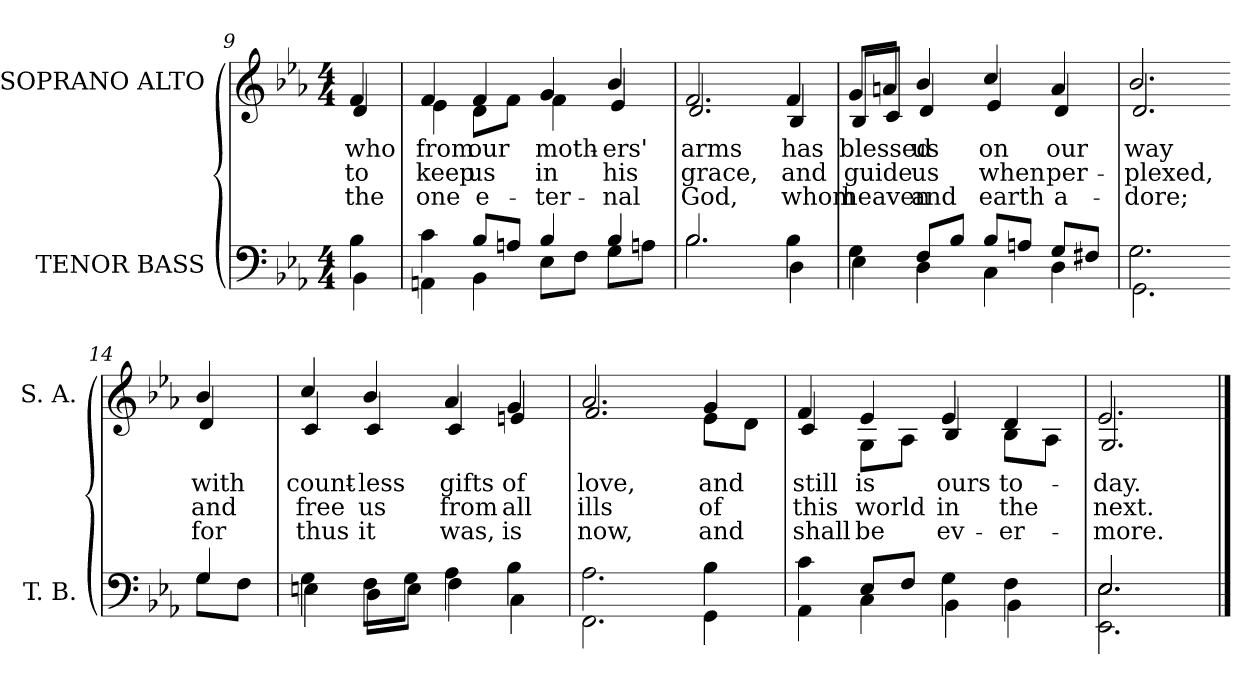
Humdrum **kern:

**kern	**kern	**text	**text	**text
*part2	*part1	*part1	*part1	*part1
*staff2	*staff1	*staff1	*staff1	*staff1
*I"TENOR BASS	*I"SOPRANO ALTO	*	*	*
*I'T. B.	*I'S. A.	*	*	*
*clefF4	*clefG2	*	*	*
*k[b-e-a-]	*k[b-e-a-]	*	*	*
*E-:	*E-:	*	*	*
*M4/4	*M4/4	*	*	*
=9	=9	=9	=9	=9
*^	*	*	*	*
!	!	!	!LO:LY:b:color=#000000	!LO:LY:b:color=#000000	!LO:LY:b:color=#000000
*	*	*^	*	*	*
4B-i\	4BB-i\	4fi/	4di/	who	to	the
=10	=10	=10	=10	=10	=10	=10
!	!	!	!	!LO:LY:b:color=#000000	!LO:LY:b:color=#000000	!LO:LY:b:color=#000000
4ci\	4AAni\	4fi/	4e-i\	from	keep	one
!	!	!	!	!LO:LY:b:color=#000000	!LO:LY:b:color=#000000	!LO:LY:b:color=#000000
8B-i/L	4BB-i\	4fi/	8di\L	our	us	e-
8Ani/J	.	.	8fi\J	.	.	.
!	!	!	!	!LO:LY:b:color=#000000	!LO:LY:b:color=#000000	!LO:LY:b:color=#000000
4B-i/	8E-i\L	4gi/	4fi\	moth-	in	-ter-
.	8Fi\J	.	.	.	.	.
!	!	!	!	!LO:LY:b:color=#000000	!LO:LY:b:color=#000000	!LO:LY:b:color=#000000
4B-i/	8Gi\L	4b-i/	4e-i/	-ers'	his	-nal
.	8Ani\J	.	.	.	.	.
!!LO:LB:g=z	!!
=11	=11	=11	=11	=11	=11	=11
!	!	!	!	!LO:LY:b:color=#000000	!LO:LY:b:color=#000000	!LO:LY:b:color=#000000
2.B-i/	2.B-i\	2.fi/	2.di/	arms	grace,	God,
!	!	!	!	!LO:LY:b:color=#000000	!LO:LY:b:color=#000000	!LO:LY:b:color=#000000
4B-i\	4Di\	4fi/	4B-i/	has	and	whom
=12	=12	=12	=12	=12	=12	=12
!	!	!	!	!LO:LY:b:color=#000000	!LO:LY:b:color=#000000	!LO:LY:b:color=#000000
4Gi\	4E-i\	8gi/L	8B-i/L	blessed	guide	heaven
.	.	8ani/J	8ci/J	.	.	.
!	!	!	!	!LO:LY:b:color=#000000	!LO:LY:b:color=#000000	!LO:LY:b:color=#000000
8Fi/L	4Di\	4b-i/	4di/	us	us	and
8B-i/J	.	.	.	.	.	.
!	!	!	!	!LO:LY:b:color=#000000	!LO:LY:b:color=#000000	!LO:LY:b:color=#000000
8B-i/L	4Ci\	4cci/	4e-i/	on	when	earth
8Ani/J	.	.	.	.	.	.
!	!	!	!	!LO:LY:b:color=#000000	!LO:LY:b:color=#000000	!LO:LY:b:color=#000000
8Gi/L	4Di\	4ai/	4di/	our	per-	a-
8F#Xi/J	.	.	.	.	.	.
=13	=13	=13	=13	=13	=13	=13
!	!	!	!	!LO:LY:b:color=#000000	!LO:LY:b:color=#000000	!LO:LY:b:color=#000000
2.Gi\	2.GGi\	2.b-i/	2.di/	way	-plexed,	-dore;
=14-	=14-	=14-	=14-	=14-	=14-	=14-
!	!	!	!	!LO:LY:b:color=#000000	!LO:LY:b:color=#000000	!LO:LY:b:color=#000000
4Gi/	8Gi\L	4b-i/	4di/	with	and	for
.	8Fi\J	.	.	.	.	.
!!LO:LB:g=z	!!
=15	=15	=15	=15	=15	=15	=15
!	!	!	!	!LO:LY:b:color=#000000	!LO:LY:b:color=#000000	!LO:LY:b:color=#000000
4Gi\	4Eni\	4cci/	4ci/	count-	free	thus
!	!	!	!	!LO:LY:b:color=#000000	!LO:LY:b:color=#000000	!LO:LY:b:color=#000000
8Fi\L	8Di\L	4b-i/	4ci/	-less	us	it
8Gi\J	8Ei\J	.	.	.	.	.
!	!	!	!	!LO:LY:b:color=#000000	!LO:LY:b:color=#000000	!LO:LY:b:color=#000000
4A-i\	4Fi\	4a-i/	4ci/	gifts	from	was,
!	!	!	!	!LO:LY:b:color=#000000	!LO:LY:b:color=#000000	!LO:LY:b:color=#000000
4B-i\	4Ci\	4gi/	4eni/	of	all	is
=16	=16	=16	=16	=16	=16	=16
!	!	!	!	!LO:LY:b:color=#000000	!LO:LY:b:color=#000000	!LO:LY:b:color=#000000
2.A-i\	2.FFi\	2.a-i/	2.fi/	love,	ills	now,
!	!	!	!	!LO:LY:b:color=#000000	!LO:LY:b:color=#000000	!LO:LY:b:color=#000000
4B-i\	4GGi\	4gi/	8e-i\L	and	of	and
.	.	.	8di\J	.	.	.
=17	=17	=17	=17	=17	=17	=17
!	!	!	!	!LO:LY:b:color=#000000	!LO:LY:b:color=#000000	!LO:LY:b:color=#000000
4ci\	4AA-i\	4fi/	4ci/	still	this	shall
!	!	!	!	!LO:LY:b:color=#000000	!LO:LY:b:color=#000000	!LO:LY:b:color=#000000
8E-i/L	4Ci\	4e-i/	8Gi\L	is	world	be
8Fi/J	.	.	8A-i\J	.	.	.
!	!	!	!	!LO:LY:b:color=#000000	!LO:LY:b:color=#000000	!LO:LY:b:color=#000000
4Gi\	4BB-i\	4e-i/	4B-i/	ours	in	ev-
!	!	!	!	!LO:LY:b:color=#000000	!LO:LY:b:color=#000000	!LO:LY:b:color=#000000
4Fi\	4BB-i\	4di/	8B-i\L	to-	the	-er-
.	.	.	8A-i\J	.	.	.
=18	=18	=18	=18	=18	=18	=18
*	*^	*	*	*	*	*
!	!	!	!	!	!LO:LY:b:color=#000000	!LO:LY:b:color=#000000	!LO:LY:b:color=#000000
2.EE-i\	2.E-i/	2.E-i\	2.e-i/	2.Gi/	-day.	next.	-more.
*v	*v	*v	*	*	*	*	*
*	*v	*v	*	*	*
==	==	==	==	==
*-	*-	*-	*-	*-
